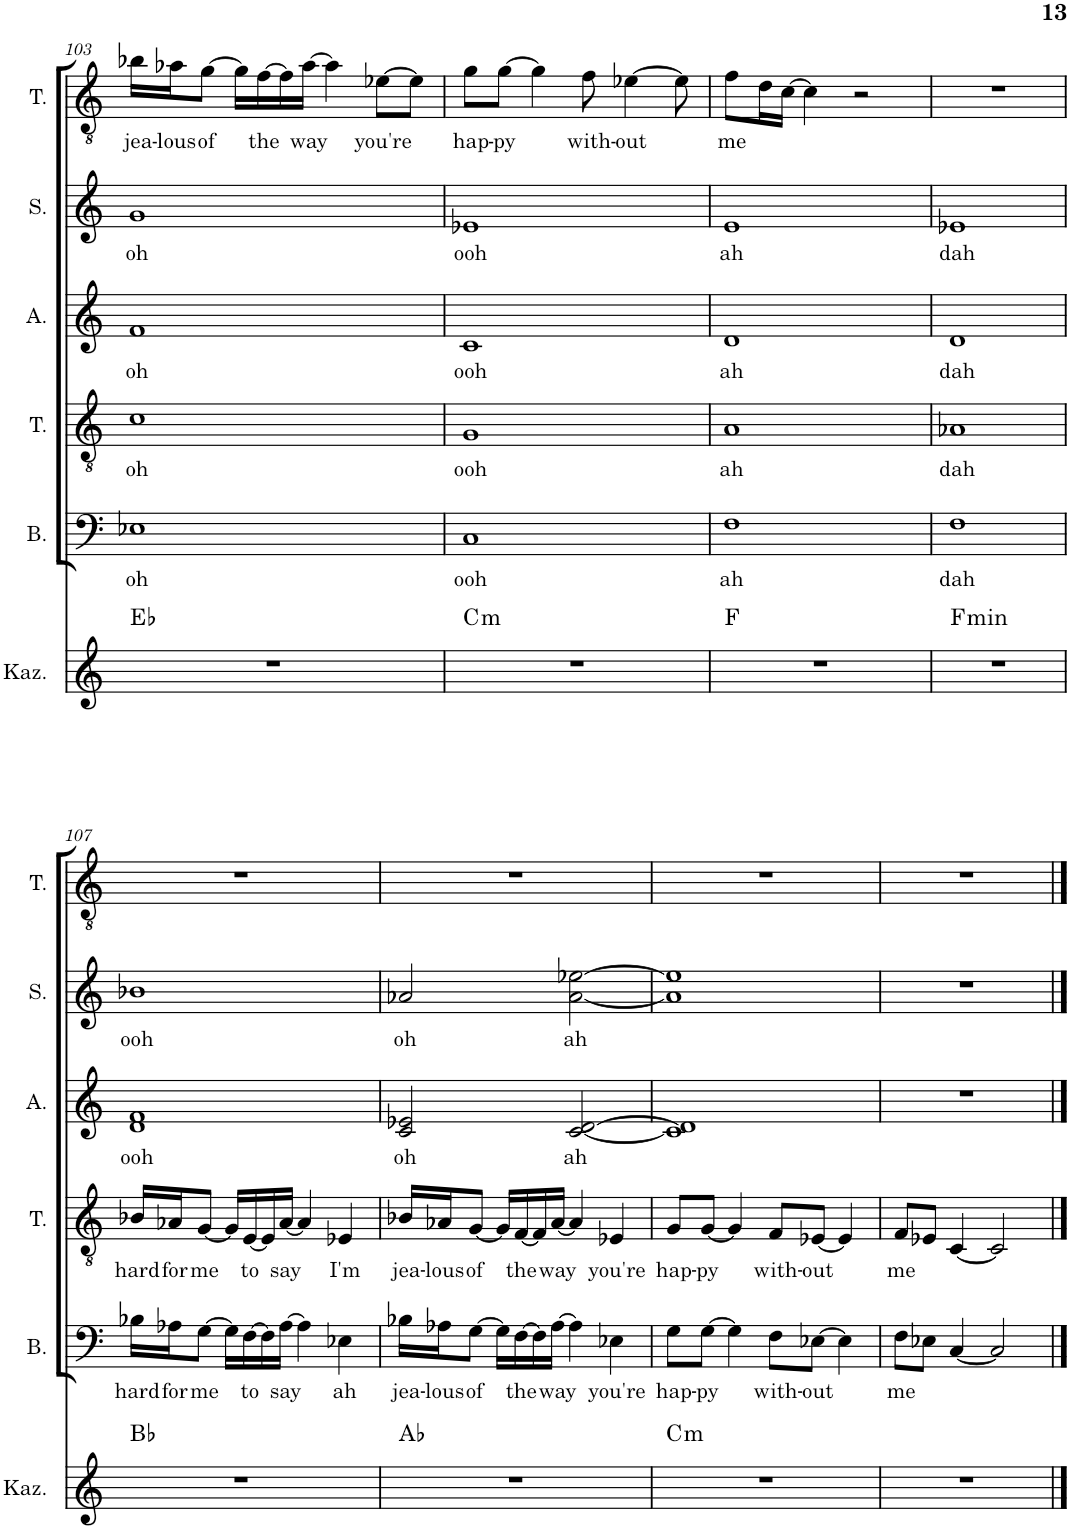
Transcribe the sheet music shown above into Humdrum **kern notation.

**kern	**harte	**kern	**text	**kern	**text	**kern	**text	**kern	**text	**kern	**text
*part6	*part6	*part5	*part5	*part4	*part4	*part3	*part3	*part2	*part2	*part1	*part1
*staff6	*	*staff5	*staff5	*staff4	*staff4	*staff3	*staff3	*staff2	*staff2	*staff1	*staff1
*I"Kazoo	*	*I"Bass	*	*I"Tenor	*	*I"Alto	*	*I"Soprano	*	*I"Tenor	*
*I'Kaz.	*	*I'B.	*	*I'T.	*	*I'A.	*	*I'S.	*	*I'T.	*
!!LO:PB:g=z
*clefG2	*	*clefF4	*	*clefGv2	*	*clefG2	*	*clefG2	*	*clefGv2	*
*k[]	*	*k[]	*	*k[]	*	*k[]	*	*k[]	*	*k[]	*
*M4/4	*	*M4/4	*	*M4/4	*	*M4/4	*	*M4/4	*	*M4/4	*
=103	=103	=103	=103	=103	=103	=103	=103	=103	=103	=103	=103
!	!	!	!LO:LY:b	!	!LO:LY:b	!	!LO:LY:b	!	!LO:LY:b	!	!LO:LY:b
1r	Eb:maj	1E-X	oh	1c	oh	1f	oh	1g	oh	16b-X\LL	jea-
!	!	!	!	!	!	!	!	!	!	!	!LO:LY:b
.	.	.	.	.	.	.	.	.	.	16a-X\J	-lous
!	!	!	!	!	!	!	!	!	!	!	!LO:LY:b
.	.	.	.	.	.	.	.	.	.	[8g\J	of
.	.	.	.	.	.	.	.	.	.	16g\LL]	.
!	!	!	!	!	!	!	!	!	!	!	!LO:LY:b
.	.	.	.	.	.	.	.	.	.	[16f\	the
.	.	.	.	.	.	.	.	.	.	16f\]	.
!	!	!	!	!	!	!	!	!	!	!	!LO:LY:b
.	.	.	.	.	.	.	.	.	.	[16a-\JJ	way
.	.	.	.	.	.	.	.	.	.	4a-\]	.
!	!	!	!	!	!	!	!	!	!	!	!LO:LY:b
.	.	.	.	.	.	.	.	.	.	[8e-X\L	you're
.	.	.	.	.	.	.	.	.	.	8e-\J]	.
=104	=104	=104	=104	=104	=104	=104	=104	=104	=104	=104	=104
!	!LO:H:kt=m	!	!LO:LY:b	!	!LO:LY:b	!	!LO:LY:b	!	!LO:LY:b	!	!LO:LY:b
1r	C:min	1C	ooh	1G	ooh	1c	ooh	1e-X	ooh	8g\L	hap-
!	!	!	!	!	!	!	!	!	!	!	!LO:LY:b
.	.	.	.	.	.	.	.	.	.	[8g\J	-py
.	.	.	.	.	.	.	.	.	.	4g\]	.
!	!	!	!	!	!	!	!	!	!	!	!LO:LY:b
.	.	.	.	.	.	.	.	.	.	8f\	with-
!	!	!	!	!	!	!	!	!	!	!	!LO:LY:b
.	.	.	.	.	.	.	.	.	.	[4e-X\	-out
.	.	.	.	.	.	.	.	.	.	8e-\]	.
=105	=105	=105	=105	=105	=105	=105	=105	=105	=105	=105	=105
!	!	!	!LO:LY:b	!	!LO:LY:b	!	!LO:LY:b	!	!LO:LY:b	!	!LO:LY:b
1r	F:maj	1F	ah	1A	ah	1d	ah	1e	ah	8f\L	me
.	.	.	.	.	.	.	.	.	.	16d\L	.
.	.	.	.	.	.	.	.	.	.	[16c\JJ	.
.	.	.	.	.	.	.	.	.	.	4c\]	.
.	.	.	.	.	.	.	.	.	.	2r	.
=106	=106	=106	=106	=106	=106	=106	=106	=106	=106	=106	=106
!	!LO:H:kt=min	!	!LO:LY:b	!	!LO:LY:b	!	!LO:LY:b	!	!LO:LY:b	!	!
1r	F:min	1F	dah	1A-X	dah	1d	dah	1e-X	dah	1r	.
!!LO:LB:g=z
=107	=107	=107	=107	=107	=107	=107	=107	=107	=107	=107	=107
!	!	!	!LO:LY:b	!	!LO:LY:b	!	!LO:LY:b	!	!LO:LY:b	!	!
1r	Bb:maj	16B-X\LL	hard	16B-X/LL	hard	1d 1f	ooh	1b-X	ooh	1r	.
!	!	!	!LO:LY:b	!	!LO:LY:b	!	!	!	!	!	!
.	.	16A-X\J	for	16A-X/J	for	.	.	.	.	.	.
!	!	!	!LO:LY:b	!	!LO:LY:b	!	!	!	!	!	!
.	.	[8G\J	me	[8G/J	me	.	.	.	.	.	.
.	.	16G\LL]	.	16G/LL]	.	.	.	.	.	.	.
!	!	!	!LO:LY:b	!	!LO:LY:b	!	!	!	!	!	!
.	.	[16F\	to	[16E/	to	.	.	.	.	.	.
.	.	16F\]	.	16E/]	.	.	.	.	.	.	.
!	!	!	!LO:LY:b	!	!LO:LY:b	!	!	!	!	!	!
.	.	[16A-\JJ	say	[16A-/JJ	say	.	.	.	.	.	.
.	.	4A-\]	.	4A-/]	.	.	.	.	.	.	.
!	!	!	!LO:LY:b	!	!LO:LY:b	!	!	!	!	!	!
.	.	4E-X\	ah	4E-X/	I'm	.	.	.	.	.	.
=108	=108	=108	=108	=108	=108	=108	=108	=108	=108	=108	=108
!	!	!	!LO:LY:b	!	!LO:LY:b	!	!LO:LY:b	!	!LO:LY:b	!	!
1r	Ab:maj	16B-X\LL	jea-	16B-X/LL	jea-	2c/ 2e-X/	oh	2a-X/	oh	1r	.
!	!	!	!LO:LY:b	!	!LO:LY:b	!	!	!	!	!	!
.	.	16A-X\J	-lous	16A-X/J	-lous	.	.	.	.	.	.
!	!	!	!LO:LY:b	!	!LO:LY:b	!	!	!	!	!	!
.	.	[8G\J	of	[8G/J	of	.	.	.	.	.	.
.	.	16G\LL]	.	16G/LL]	.	.	.	.	.	.	.
!	!	!	!LO:LY:b	!	!LO:LY:b	!	!	!	!	!	!
.	.	[16F\	the	[16F/	the	.	.	.	.	.	.
.	.	16F\]	.	16F/]	.	.	.	.	.	.	.
!	!	!	!LO:LY:b	!	!LO:LY:b	!	!	!	!	!	!
.	.	[16A-\JJ	way	[16A-/JJ	way	.	.	.	.	.	.
!	!	!	!	!	!	!	!LO:LY:b	!	!LO:LY:b	!	!
.	.	4A-\]	.	4A-/]	.	[2c/ [2d/	ah	[2a-\ [2ee-X\	ah	.	.
!	!	!	!LO:LY:b	!	!LO:LY:b	!	!	!	!	!	!
.	.	4E-X\	you're	4E-X/	you're	.	.	.	.	.	.
=109	=109	=109	=109	=109	=109	=109	=109	=109	=109	=109	=109
!	!LO:H:kt=m	!	!LO:LY:b	!	!LO:LY:b	!	!	!	!	!	!
1r	C:min	8G\L	hap-	8G/L	hap-	1c] 1d]	.	1a-] 1ee-]	.	1r	.
!	!	!	!LO:LY:b	!	!LO:LY:b	!	!	!	!	!	!
.	.	[8G\J	-py	[8G/J	-py	.	.	.	.	.	.
.	.	4G\]	.	4G/]	.	.	.	.	.	.	.
!	!	!	!LO:LY:b	!	!LO:LY:b	!	!	!	!	!	!
.	.	8F\L	with-	8F/L	with-	.	.	.	.	.	.
!	!	!	!LO:LY:b	!	!LO:LY:b	!	!	!	!	!	!
.	.	[8E-X\J	out	[8E-X/J	out	.	.	.	.	.	.
.	.	4E-\]	.	4E-/]	.	.	.	.	.	.	.
=110	=110	=110	=110	=110	=110	=110	=110	=110	=110	=110	=110
!	!	!	!LO:LY:b	!	!LO:LY:b	!	!	!	!	!	!
1r	.	8F\L	me	8F/L	me	1r	.	1r	.	1r	.
.	.	8E-X\J	.	8E-X/J	.	.	.	.	.	.	.
.	.	[4C/	.	[4C/	.	.	.	.	.	.	.
.	.	2C/]	.	2C/]	.	.	.	.	.	.	.
==	==	==	==	==	==	==	==	==	==	==	==
*-	*-	*-	*-	*-	*-	*-	*-	*-	*-	*-	*-
